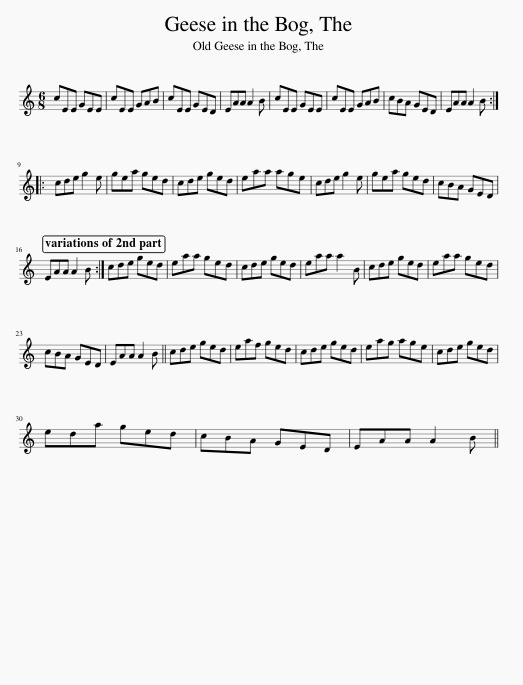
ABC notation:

X:1
L:1/8
M:6/8
I:linebreak $
K:C
V:1 treble
V:1
 cEE GEE | cEE GAB | cEE GED | EAA A2 B | cEE GEE | %5
 cEE GAB | cBA GED | EAA A2 B ::$ cde g2 e | gea ged | %10
 cde ged | eaa age | cde g2 e | gea ged | cBA GED |$ %15
 EAA A2 B :| cde ged | eaa ged | cde ged | eaa a2 B | %20
 cde ged | eaa ged |$ cBA GED | EAA A2 B || cde ged | %25
 eaf ged | cde ged | eag age | cde ged |$ eda ged | %30
 cBA GED | EAA A2 B || %32
